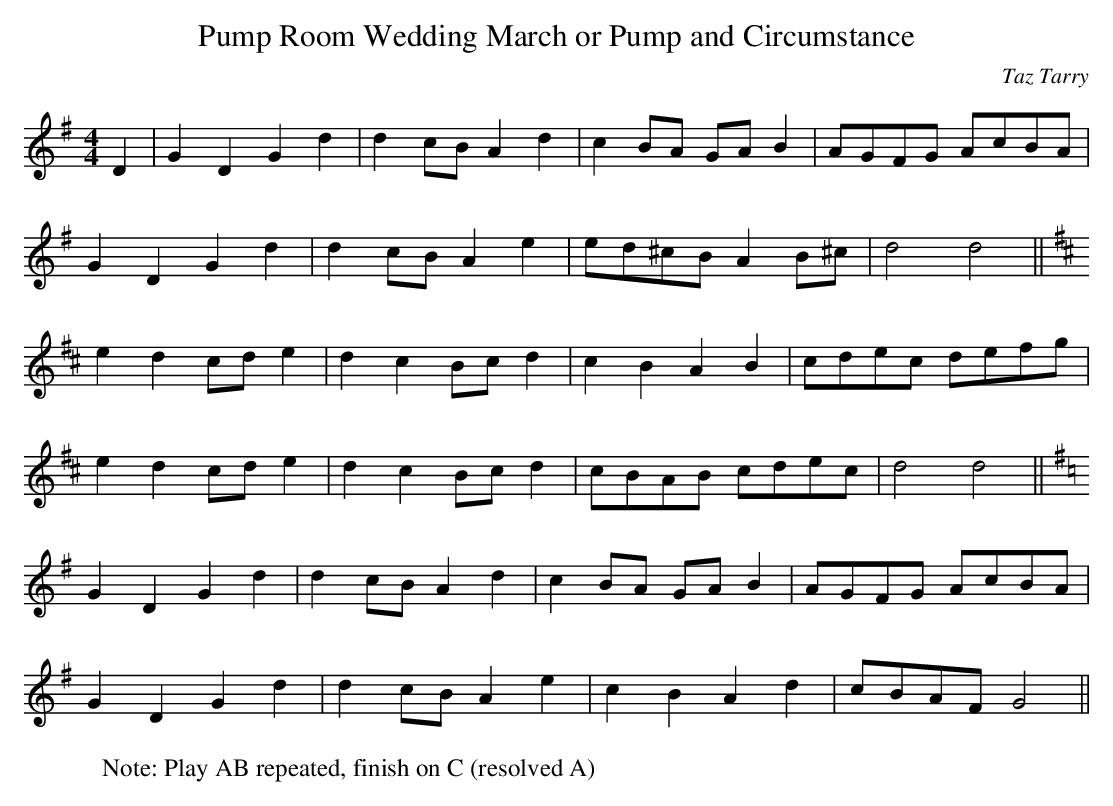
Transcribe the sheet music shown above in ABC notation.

X:1
T:Pump Room Wedding March or Pump and Circumstance
M:4/4
L:1/4
C:Taz Tarry
K:G
D|GDGd|d c/2B/2Ad|c B/2A/2 G/2A/2B|A/2G/2F/2G/2 A/2c/2B/2A/2|!
GDGd|d c/2B/2Ae|e/2d/2^c/2B/2 A B/2^c/2|d2 d2||!
K:D
edc/2d/2e|dc B/2c/2d|cBAB|c/2d/2e/2c/2 d/2e/2f/2g/2|!
edc/2d/2e|dc B/2c/2d|c/2B/2A/2B/2 c/2d/2e/2c/2|d2 d2||!
K:G
GDGd|d c/2B/2Ad|c B/2A/2 G/2A/2B|A/2G/2F/2G/2 A/2c/2B/2A/2|!
GDGd|d c/2B/2Ae|c BAd|c/2B/2A/2F/2 G2||
W:Note: Play AB repeated, finish on C (resolved A)
